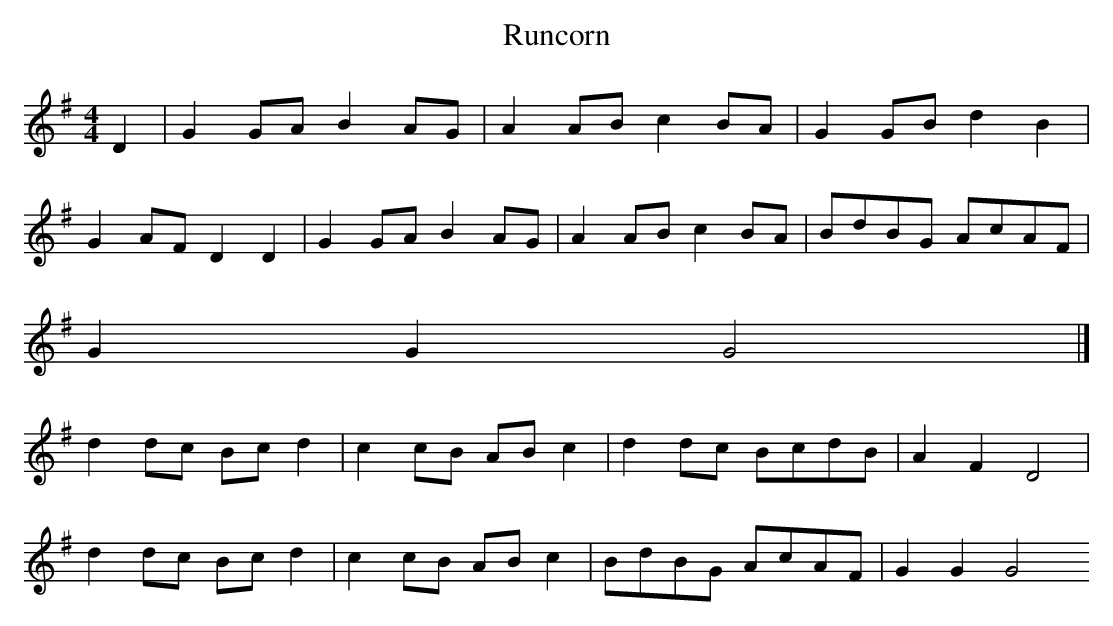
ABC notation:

X:1
T:Runcorn
M:4/4
L:1/8
K:G
D2|G2GA B2AG|A2AB c2BA|G2GB d2B2|
G2AF D2D2|G2GA B2AG|A2AB c2BA|BdBG AcAF|
G2G2G4|]
d2dc Bc d2|c2cB AB c2|d2dc BcdB|A2F2D4|
d2dc Bc d2|c2cB AB c2|BdBG AcAF|G2G2G4
